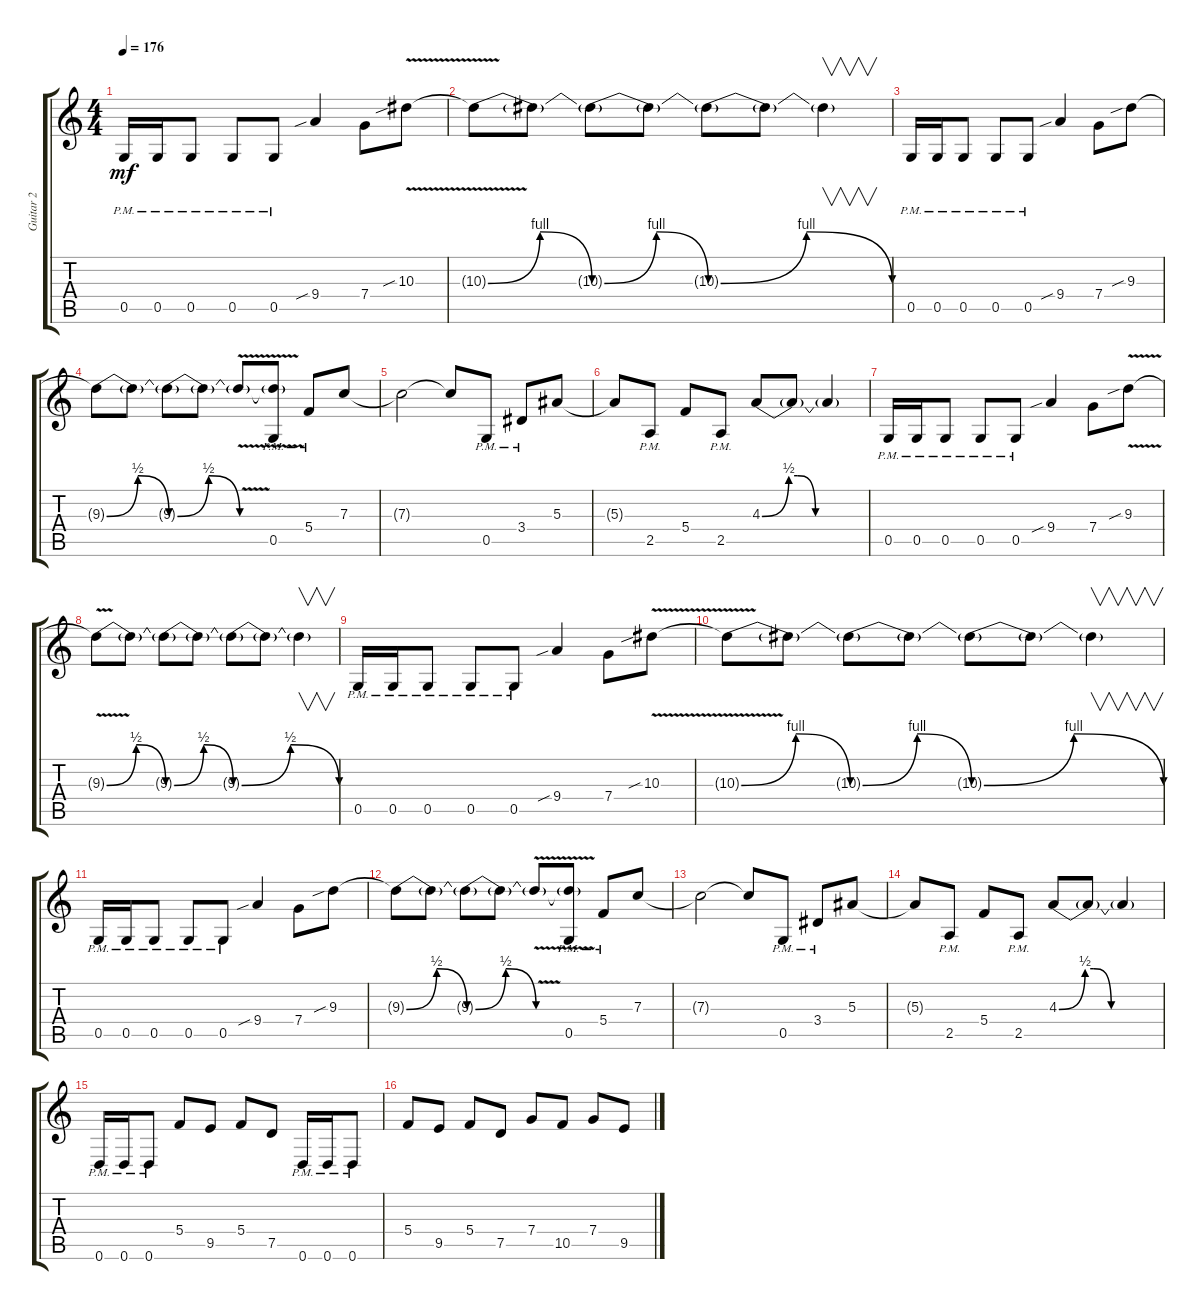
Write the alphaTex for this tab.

\track ("Guitar 2" "Guitar 2") {instrument distortionguitar}
\staff {score tabs}
\tuning (D4 A3 F3 C3 G2 D2) {hide}
\ts (4 4)
\tempo 176
\clef g2
\ks c
0.5{pm}.16{dy mf} 0.5{pm}.16 0.5{pm}.8 0.5{pm}.8 0.5{pm}.8 9.4{sib}.4 7.4.8 10.3{v sib}.8 |
10.3{be (bendrelease 0 0 30 4 45 4 60 0) t}.8 10.3{t}.8 10.3{be (bendrelease 0 0 30 4 45 4 60 0) t}.8 10.3{t}.8 10.3{be (bendrelease 0 0 30 4 45 4 60 0) t}.8 10.3{t}.8 10.3{t}.4{v} |
0.5{pm}.16 0.5{pm}.16 0.5{pm}.8 0.5{pm}.8 0.5{pm}.8 9.4{sib}.4 7.4.8 9.3{sib}.8 |
9.3{be (bendrelease 0 0 30 2 45 2 60 0) t}.8 9.3{t}.8 9.3{be (bendrelease 0 0 30 2 45 2 60 0) t}.8 9.3{t}.8 9.3{v t}.8 (9.3{t} 0.5{pm}).8 5.4{pm}.8 7.3.8 |
7.3{t}.2 7.3{t}.8 0.5{pm}.8 3.4{pm}.8 5.3.8 |
5.3{t}.8 2.5{pm}.8 5.4.8 2.5{pm}.8 4.3{be (custom 0 0 15 2 20 2 30 0 60 0)}.8 4.3{t}.8 4.3{t}.4 |
0.5{pm}.16 0.5{pm}.16 0.5{pm}.8 0.5{pm}.8 0.5{pm}.8 9.4{sib}.4 7.4.8 9.3{v sib}.8 |
9.3{be (bendrelease 0 0 30 2 45 2 60 0) t}.8 9.3{t}.8 9.3{be (bendrelease 0 0 30 2 45 2 60 0) t}.8 9.3{t}.8 9.3{be (bendrelease 0 0 30 2 45 2 60 0) t}.8 9.3{t}.8 9.3{t}.4{v} |
0.5{pm}.16 0.5{pm}.16 0.5{pm}.8 0.5{pm}.8 0.5{pm}.8 9.4{sib}.4 7.4.8 10.3{v sib}.8 |
10.3{be (bendrelease 0 0 30 4 45 4 60 0) t}.8 10.3{t}.8 10.3{be (bendrelease 0 0 30 4 45 4 60 0) t}.8 10.3{t}.8 10.3{be (bendrelease 0 0 30 4 45 4 60 0) t}.8 10.3{t}.8 10.3{t}.4{v} |
0.5{pm}.16 0.5{pm}.16 0.5{pm}.8 0.5{pm}.8 0.5{pm}.8 9.4{sib}.4 7.4.8 9.3{sib}.8 |
9.3{be (bendrelease 0 0 30 2 45 2 60 0) t}.8 9.3{t}.8 9.3{be (bendrelease 0 0 30 2 45 2 60 0) t}.8 9.3{t}.8 9.3{v t}.8 (9.3{t} 0.5{pm}).8 5.4{pm}.8 7.3.8 |
7.3{t}.2 7.3{t}.8 0.5{pm}.8 3.4{pm}.8 5.3.8 |
5.3{t}.8 2.5{pm}.8 5.4.8 2.5{pm}.8 4.3{be (custom 0 0 15 2 20 2 30 0 60 0)}.8 4.3{t}.8 4.3{t}.4 |
0.6{pm}.16 0.6{pm}.16 0.6{pm}.8 5.4.8 9.5.8 5.4.8 7.5.8 0.6{pm}.16 0.6{pm}.16 0.6{pm}.8 |
5.4.8 9.5.8 5.4.8 7.5.8 7.4.8 10.5.8 7.4.8 9.5.8
